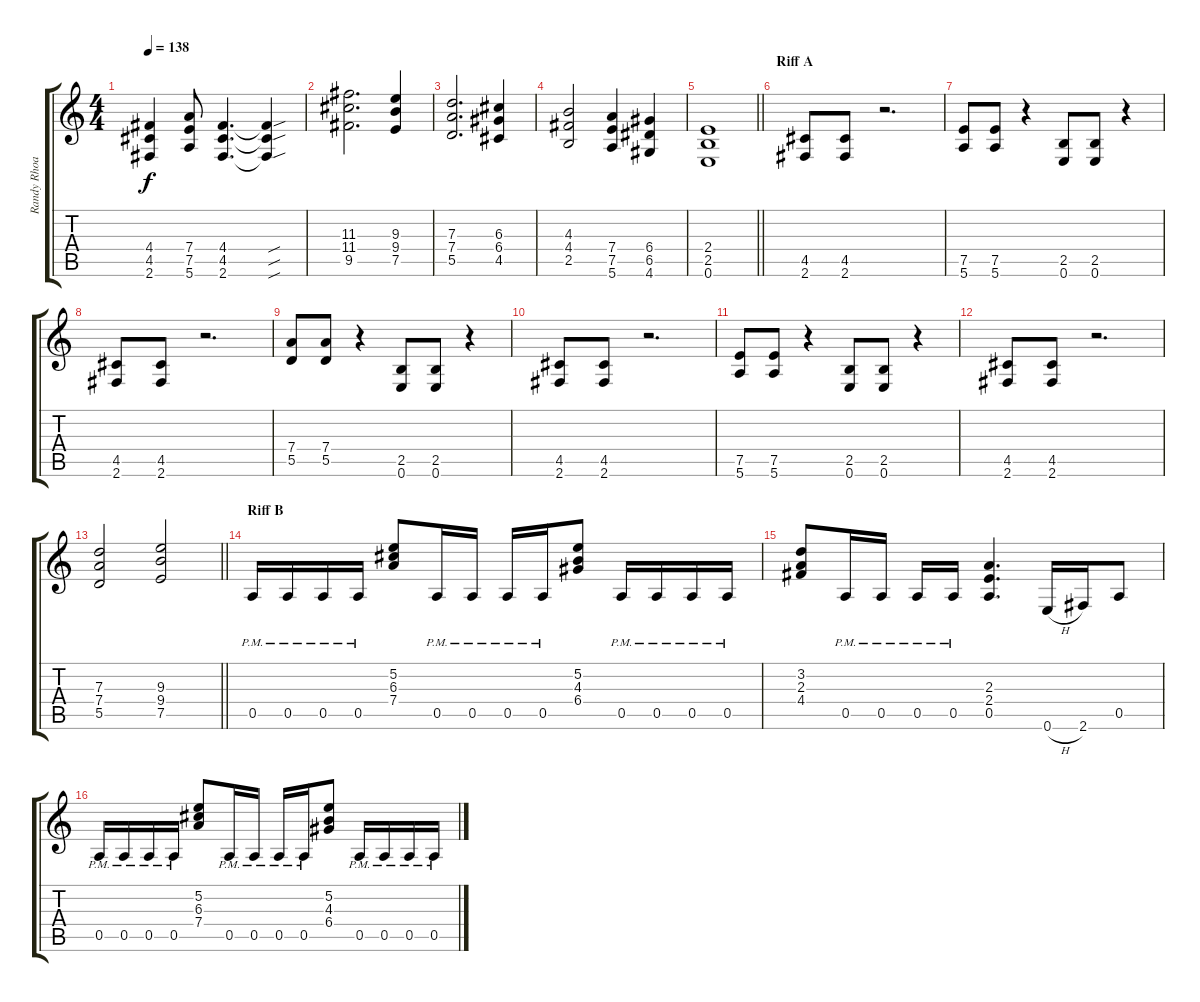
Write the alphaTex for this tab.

\track ("Randy Rhoads" "Randy Rhoa") {instrument overdrivenguitar}
\staff {score tabs}
\tuning (E4 B3 G3 D3 A2 E2) {hide}
\ts (4 4)
\tempo 138
\clef g2
\ks c
(4.4 4.5 2.6).4{dy f} (7.4 7.5 5.6).8 (4.4 4.5 2.6).4{d} (4.4{sou t} 4.5{sou t} 2.6{sou t}).4 |
(11.3 11.4 9.5).2{d} (9.3 9.4 7.5).4 |
(7.3 7.4 5.5).2{d} (6.3 6.4 4.5).4 |
(4.3 4.4 2.5).2 (7.4 7.5 5.6).4 (6.4 6.5 4.6).4 |
\barLineRight lightlight
(2.4 2.5 0.6).1 |
\section ("" "Riff A")
(4.5 2.6).8 (4.5 2.6).8 r.2{d} |
(7.5 5.6).8 (7.5 5.6).8 r.4 (2.5 0.6).8 (2.5 0.6).8 r.4 |
(4.5 2.6).8 (4.5 2.6).8 r.2{d} |
(7.4 5.5).8 (7.4 5.5).8 r.4 (2.5 0.6).8 (2.5 0.6).8 r.4 |
(4.5 2.6).8 (4.5 2.6).8 r.2{d} |
(7.5 5.6).8 (7.5 5.6).8 r.4 (2.5 0.6).8 (2.5 0.6).8 r.4 |
(4.5 2.6).8 (4.5 2.6).8 r.2{d} |
\barLineRight lightlight
(7.3 7.4 5.5).2 (9.3 9.4 7.5).2 |
\section ("" "Riff B")
0.5{pm}.16 0.5{pm}.16 0.5{pm}.16 0.5{pm}.16 (5.2 6.3 7.4).8 0.5{pm}.16 0.5{pm}.16 0.5{pm}.16 0.5{pm}.16 (5.2 4.3 6.4).8 0.5{pm}.16 0.5{pm}.16 0.5{pm}.16 0.5{pm}.16 |
(3.2 2.3 4.4).8 0.5{pm}.16 0.5{pm}.16 0.5{pm}.16 0.5{pm}.16 (2.3 2.4 0.5).4{d} 0.6{h}.16 2.6.16 0.5.8 |
0.5{pm}.16 0.5{pm}.16 0.5{pm}.16 0.5{pm}.16 (5.2 6.3 7.4).8 0.5{pm}.16 0.5{pm}.16 0.5{pm}.16 0.5{pm}.16 (5.2 4.3 6.4).8 0.5{pm}.16 0.5{pm}.16 0.5{pm}.16 0.5{pm}.16
